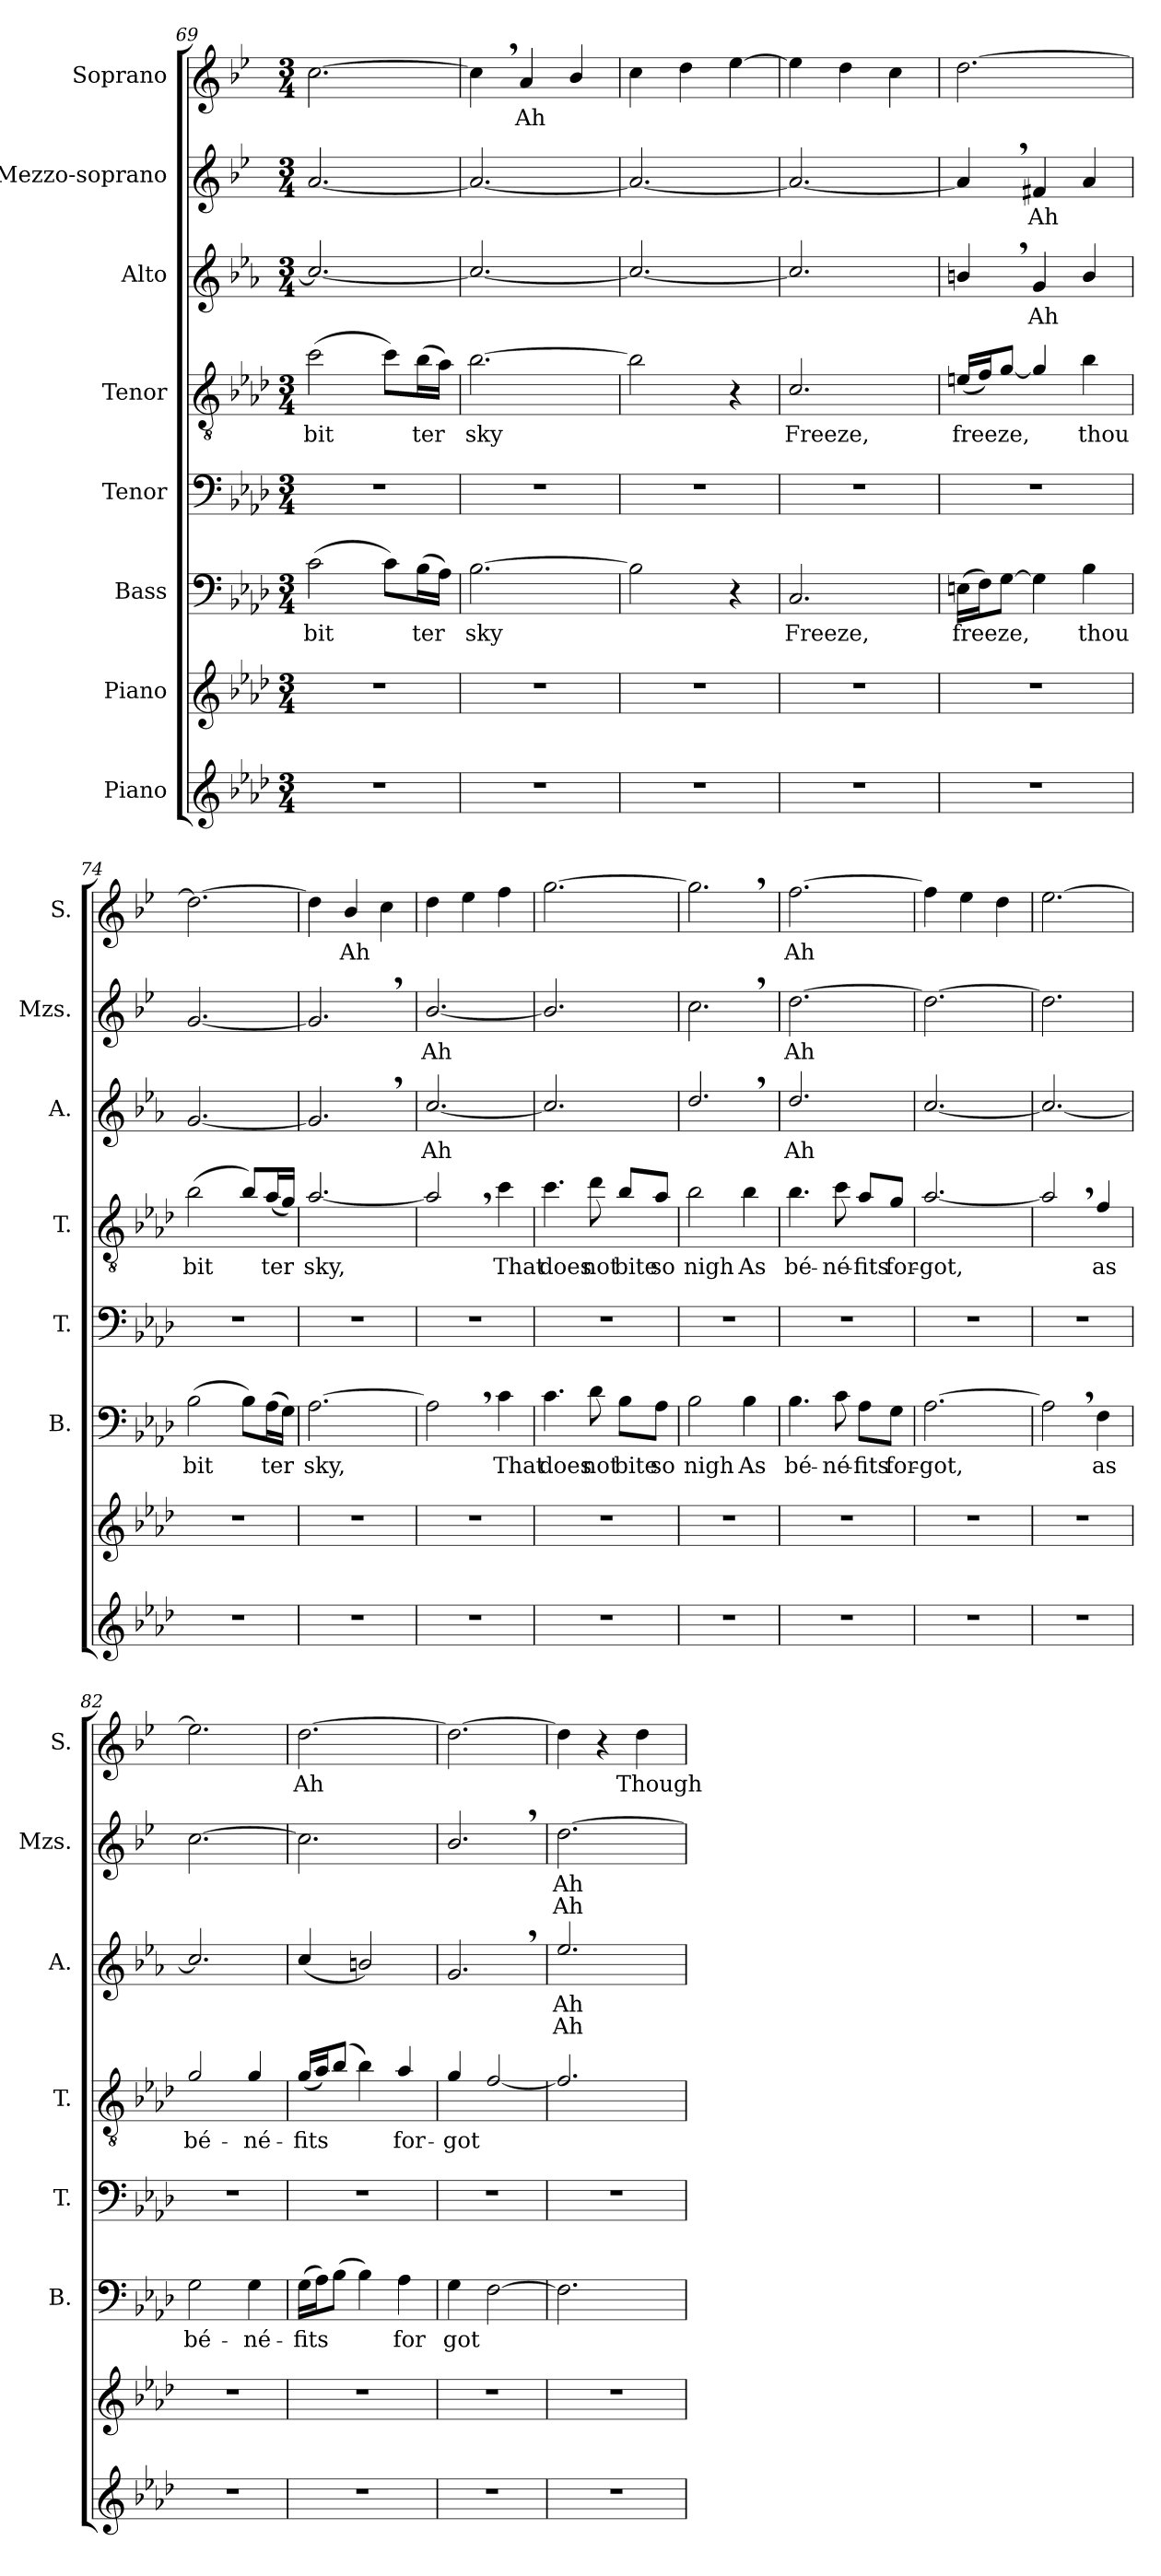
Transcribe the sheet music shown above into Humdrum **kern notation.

**kern	**kern	**kern	**text	**kern	**kern	**text	**kern	**text	**text	**kern	**text	**text	**kern	**text
*part8	*part7	*part6	*part6	*part5	*part4	*part4	*part3	*part3	*part3	*part2	*part2	*part2	*part1	*part1
*staff8	*staff7	*staff6	*staff6	*staff5	*staff4	*staff4	*staff3	*staff3	*staff3	*staff2	*staff2	*staff2	*staff1	*staff1
*I"Piano	*I"Piano	*I"Bass	*	*I"Tenor	*I"Tenor	*	*I"Alto	*	*	*I"Mezzo-soprano	*	*	*I"Soprano	*
*	*	*I'B.	*	*I'T.	*I'T.	*	*I'A.	*	*	*I'Mzs.	*	*	*I'S.	*
*clefG2	*clefG2	*clefF4	*	*clefF4	*clefGv2	*	*clefG2	*	*	*clefG2	*	*	*clefG2	*
*	*	*	*	*	*ITrd8c14	*	*ITrd4c7	*	*	*ITrd1c2	*	*	*ITrd1c2	*
*k[b-e-a-d-]	*k[b-e-a-d-]	*k[b-e-a-d-]	*	*k[b-e-a-d-]	*k[b-e-a-d-]	*	*k[b-e-a-d-]	*	*	*k[b-e-a-d-]	*	*	*k[b-e-a-d-]	*
*M3/4	*M3/4	*M3/4	*	*M3/4	*M3/4	*	*M3/4	*	*	*M3/4	*	*	*M3/4	*
=69	=69	=69	=69	=69	=69	=69	=69	=69	=69	=69	=69	=69	=69	=69
!	!	!	!LO:LY:b	!	!	!LO:LY:b	!	!	!	!	!	!	!	!
2.r	2.r	(2c\	bit	2.r	(2c\	bit	2.f/_	.	.	[2.g/	.	.	[2.b-\	.
.	.	8c\L)	.	.	8c\L)	.	.	.	.	.	.	.	.	.
!	!	!	!LO:LY:b	!	!	!LO:LY:b	!	!	!	!	!	!	!	!
.	.	(16B-\L	ter	.	(16B-\L	ter	.	.	.	.	.	.	.	.
.	.	16A-\JJ)	.	.	16A-\JJ)	.	.	.	.	.	.	.	.	.
=70	=70	=70	=70	=70	=70	=70	=70	=70	=70	=70	=70	=70	=70	=70
!	!	!	!LO:LY:b	!	!	!LO:LY:b	!	!	!	!	!	!	!	!
2.r	2.r	[2.B-\	sky	2.r	[2.B-\	sky	2.f/_	.	.	2.g/_	.	.	4b-,\]	.
!	!	!	!	!	!	!	!	!	!	!	!	!	!	!LO:LY:b
.	.	.	.	.	.	.	.	.	.	.	.	.	4g/	Ah
.	.	.	.	.	.	.	.	.	.	.	.	.	4a-/	.
=71	=71	=71	=71	=71	=71	=71	=71	=71	=71	=71	=71	=71	=71	=71
2.r	2.r	2B-\]	.	2.r	2B-\]	.	2.f/_	.	.	2.g/_	.	.	4b-\	.
.	.	.	.	.	.	.	.	.	.	.	.	.	4cc\	.
.	.	4r	.	.	4r	.	.	.	.	.	.	.	[4dd-\	.
=72	=72	=72	=72	=72	=72	=72	=72	=72	=72	=72	=72	=72	=72	=72
!	!	!	!LO:LY:b	!	!	!LO:LY:b	!	!	!	!	!	!	!	!
2.r	2.r	2.C/	Freeze,	2.r	2.C/	Freeze,	2.f/]	.	.	2.g/_	.	.	4dd-\]	.
.	.	.	.	.	.	.	.	.	.	.	.	.	4cc\	.
.	.	.	.	.	.	.	.	.	.	.	.	.	4b-\	.
!!LO:PB:g=z
=73	=73	=73	=73	=73	=73	=73	=73	=73	=73	=73	=73	=73	=73	=73
!	!	!	!LO:LY:b	!	!	!LO:LY:b	!	!	!	!	!	!	!	!
2.r	2.r	(16En\LL	freeze,	2.r	(16En/LL	freeze,	4en,/	.	.	4g,/]	.	.	[2.cc\	.
.	.	16F\J)	.	.	16F/J)	.	.	.	.	.	.	.	.	.
.	.	[8G\J	.	.	[8G/J	.	.	.	.	.	.	.	.	.
!	!	!	!	!	!	!	!	!LO:LY:b	!	!	!LO:LY:b	!	!	!
.	.	4G\]	.	.	4G/]	.	4c/	Ah	.	4en/	Ah	.	.	.
!	!	!	!LO:LY:b	!	!	!LO:LY:b	!	!	!	!	!	!	!	!
.	.	4B-\	thou	.	4B-\	thou	4e/	.	.	4g/	.	.	.	.
=74	=74	=74	=74	=74	=74	=74	=74	=74	=74	=74	=74	=74	=74	=74
!	!	!	!LO:LY:b	!	!	!LO:LY:b	!	!	!	!	!	!	!	!
2.r	2.r	(2B-\	bit	2.r	(2B-\	bit	[2.c/	.	.	[2.f/	.	.	2.cc\_	.
.	.	8B-\L)	.	.	8B-/L)	.	.	.	.	.	.	.	.	.
!	!	!	!LO:LY:b	!	!	!LO:LY:b	!	!	!	!	!	!	!	!
.	.	(16A-\L	ter	.	(16A-/L	ter	.	.	.	.	.	.	.	.
.	.	16G\JJ)	.	.	16G/JJ)	.	.	.	.	.	.	.	.	.
=75	=75	=75	=75	=75	=75	=75	=75	=75	=75	=75	=75	=75	=75	=75
!	!	!	!LO:LY:b	!	!	!LO:LY:b	!	!	!	!	!	!	!	!
2.r	2.r	[2.A-\	sky,	2.r	[2.A-/	sky,	2.c,/]	.	.	2.f,/]	.	.	4cc\]	.
!	!	!	!	!	!	!	!	!	!	!	!	!	!	!LO:LY:b
.	.	.	.	.	.	.	.	.	.	.	.	.	4a-/	Ah
.	.	.	.	.	.	.	.	.	.	.	.	.	4b-\	.
=76	=76	=76	=76	=76	=76	=76	=76	=76	=76	=76	=76	=76	=76	=76
!	!	!	!	!	!	!	!	!LO:LY:b	!	!	!LO:LY:b	!	!	!
2.r	2.r	2A-,\]	.	2.r	2A-,/]	.	[2.f/	Ah	.	[2.a-/	Ah	.	4cc\	.
.	.	.	.	.	.	.	.	.	.	.	.	.	4dd-\	.
!	!	!	!LO:LY:b	!	!	!LO:LY:b	!	!	!	!	!	!	!	!
.	.	4c\	That	.	4c\	That	.	.	.	.	.	.	4ee-\	.
=77	=77	=77	=77	=77	=77	=77	=77	=77	=77	=77	=77	=77	=77	=77
!	!	!	!LO:LY:b	!	!	!LO:LY:b	!	!	!	!	!	!	!	!
2.r	2.r	4.c\	does	2.r	4.c\	does	2.f/]	.	.	2.a-/]	.	.	[2.ff\	.
!	!	!	!LO:LY:b	!	!	!LO:LY:b	!	!	!	!	!	!	!	!
.	.	8d-\	not	.	8d-\	not	.	.	.	.	.	.	.	.
!	!	!	!LO:LY:b	!	!	!LO:LY:b	!	!	!	!	!	!	!	!
.	.	8B-\L	bite	.	8B-/L	bite	.	.	.	.	.	.	.	.
!	!	!	!LO:LY:b	!	!	!LO:LY:b	!	!	!	!	!	!	!	!
.	.	8A-\J	so	.	8A-/J	so	.	.	.	.	.	.	.	.
=78	=78	=78	=78	=78	=78	=78	=78	=78	=78	=78	=78	=78	=78	=78
!	!	!	!LO:LY:b	!	!	!LO:LY:b	!	!	!	!	!	!	!	!
2.r	2.r	2B-\	nigh	2.r	2B-\	nigh	2.g,/	.	.	2.b-,\	.	.	2.ff,\]	.
!	!	!	!LO:LY:b	!	!	!LO:LY:b	!	!	!	!	!	!	!	!
.	.	4B-\	As	.	4B-\	As	.	.	.	.	.	.	.	.
!!LO:PB:g=z
=79	=79	=79	=79	=79	=79	=79	=79	=79	=79	=79	=79	=79	=79	=79
!	!	!	!LO:LY:b	!	!	!LO:LY:b	!	!LO:LY:b	!	!	!LO:LY:b	!	!	!LO:LY:b
2.r	2.r	4.B-\	bé-	2.r	4.B-\	bé-	2.g/	Ah	.	[2.cc\	Ah	.	[2.ee-\	Ah
!	!	!	!LO:LY:b	!	!	!LO:LY:b	!	!	!	!	!	!	!	!
.	.	8c\	-né-	.	8c\	-né-	.	.	.	.	.	.	.	.
!	!	!	!LO:LY:b	!	!	!LO:LY:b	!	!	!	!	!	!	!	!
.	.	8A-\L	-fits	.	8A-/L	-fits	.	.	.	.	.	.	.	.
!	!	!	!LO:LY:b	!	!	!LO:LY:b	!	!	!	!	!	!	!	!
.	.	8G\J	for-	.	8G/J	for-	.	.	.	.	.	.	.	.
=80	=80	=80	=80	=80	=80	=80	=80	=80	=80	=80	=80	=80	=80	=80
!	!	!	!LO:LY:b	!	!	!LO:LY:b	!	!	!	!	!	!	!	!
2.r	2.r	[2.A-\	-got,	2.r	[2.A-/	-got,	[2.f/	.	.	2.cc\_	.	.	4ee-\]	.
.	.	.	.	.	.	.	.	.	.	.	.	.	4dd-\	.
.	.	.	.	.	.	.	.	.	.	.	.	.	4cc\	.
=81	=81	=81	=81	=81	=81	=81	=81	=81	=81	=81	=81	=81	=81	=81
2.r	2.r	2A-,\]	.	2.r	2A-,/]	.	2.f/_	.	.	2.cc\]	.	.	[2.dd-\	.
!	!	!	!LO:LY:b	!	!	!LO:LY:b	!	!	!	!	!	!	!	!
.	.	4F\	as	.	4F/	as	.	.	.	.	.	.	.	.
=82	=82	=82	=82	=82	=82	=82	=82	=82	=82	=82	=82	=82	=82	=82
!	!	!	!LO:LY:b	!	!	!LO:LY:b	!	!	!	!	!	!	!	!
2.r	2.r	2G\	bé-	2.r	2G/	bé-	2.f/]	.	.	[2.b-\	.	.	2.dd-\]	.
!	!	!	!LO:LY:b	!	!	!LO:LY:b	!	!	!	!	!	!	!	!
.	.	4G\	-né-	.	4G/	-né-	.	.	.	.	.	.	.	.
=83	=83	=83	=83	=83	=83	=83	=83	=83	=83	=83	=83	=83	=83	=83
!	!	!	!LO:LY:b	!	!	!LO:LY:b	!	!	!	!	!	!	!	!LO:LY:b
2.r	2.r	(16G\LL	-fits	2.r	(16G/LL	-fits	(4f/	.	.	2.b-\]	.	.	[2.cc\	Ah
.	.	16A-\J)	.	.	16A-/J)	.	.	.	.	.	.	.	.	.
.	.	(8B-\J	.	.	(8B-/J	.	.	.	.	.	.	.	.	.
.	.	4B-\)	.	.	4B-\)	.	2en/)	.	.	.	.	.	.	.
!	!	!	!LO:LY:b	!	!	!LO:LY:b	!	!	!	!	!	!	!	!
.	.	4A-\	for	.	4A-/	for-	.	.	.	.	.	.	.	.
=84	=84	=84	=84	=84	=84	=84	=84	=84	=84	=84	=84	=84	=84	=84
!	!	!	!LO:LY:b	!	!	!LO:LY:b	!	!	!	!	!	!	!	!
2.r	2.r	4G\	-got	2.r	4G/	-got	2.c,/	.	.	2.a-,/	.	.	2.cc\_	.
.	.	[2F\	.	.	[2F/	.	.	.	.	.	.	.	.	.
=85	=85	=85	=85	=85	=85	=85	=85	=85	=85	=85	=85	=85	=85	=85
!	!	!	!	!	!	!	!	!LO:LY:b	!LO:LY:b	!	!LO:LY:b	!LO:LY:b	!	!
2.r	2.r	2.F\]	.	2.r	2.F/]	.	2.a-/	Ah	Ah	[2.cc\	Ah	Ah	4cc\]	.
.	.	.	.	.	.	.	.	.	.	.	.	.	4r	.
!	!	!	!	!	!	!	!	!	!	!	!	!	!	!LO:LY:b
.	.	.	.	.	.	.	.	.	.	.	.	.	4cc\	Though
=	=	=	=	=	=	=	=	=	=	=	=	=	=	=
*-	*-	*-	*-	*-	*-	*-	*-	*-	*-	*-	*-	*-	*-	*-
